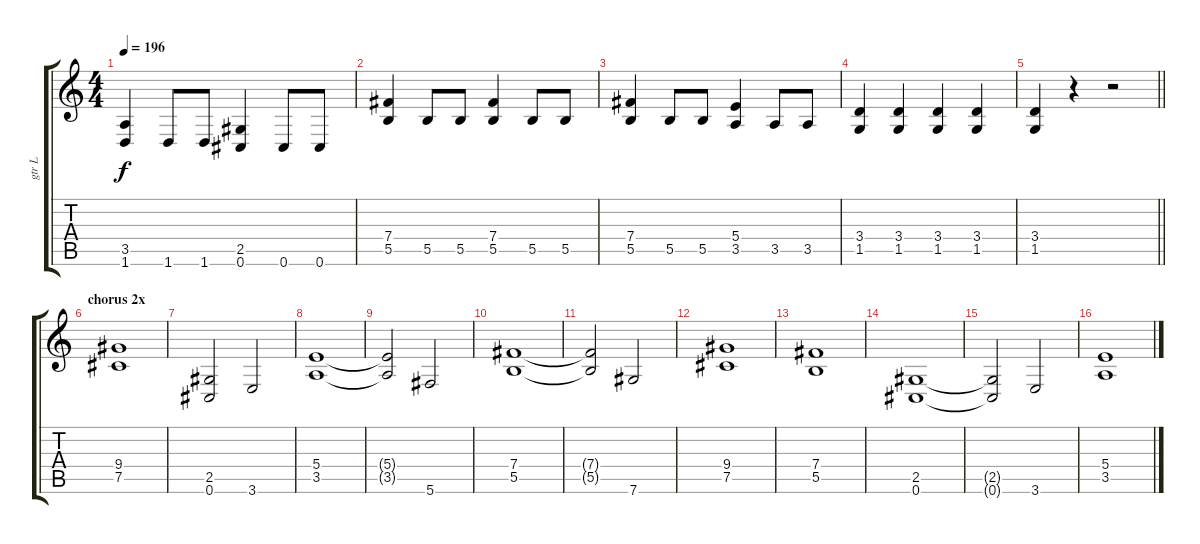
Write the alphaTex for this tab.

\track ("gtr L" "gtr L") {instrument distortionguitar}
\staff {score tabs}
\tuning (Db4 Ab3 E3 B2 Gb2 Db2) {hide}
\ts (4 4)
\tempo 196
\clef g2
\ks c
(3.5 1.6).4{dy f} 1.6.8 1.6.8 (2.5 0.6).4 0.6.8 0.6.8 |
(7.4 5.5).4 5.5.8 5.5.8 (7.4 5.5).4 5.5.8 5.5.8 |
(7.4 5.5).4 5.5.8 5.5.8 (5.4 3.5).4 3.5.8 3.5.8 |
(3.4 1.5).4 (3.4 1.5).4 (3.4 1.5).4 (3.4 1.5).4 |
\barLineRight lightlight
(3.4 1.5).4 r.4 r.2 |
\section ("" "chorus 2x")
(9.4 7.5).1 |
(2.5 0.6).2 3.6.2 |
(5.4 3.5).1 |
(5.4{t} 3.5{t}).2 5.6.2 |
(7.4 5.5).1 |
(7.4{t} 5.5{t}).2 7.6.2 |
(9.4 7.5).1 |
(7.4 5.5).1 |
(2.5 0.6).1 |
(2.5{t} 0.6{t}).2 3.6.2 |
(5.4 3.5).1
